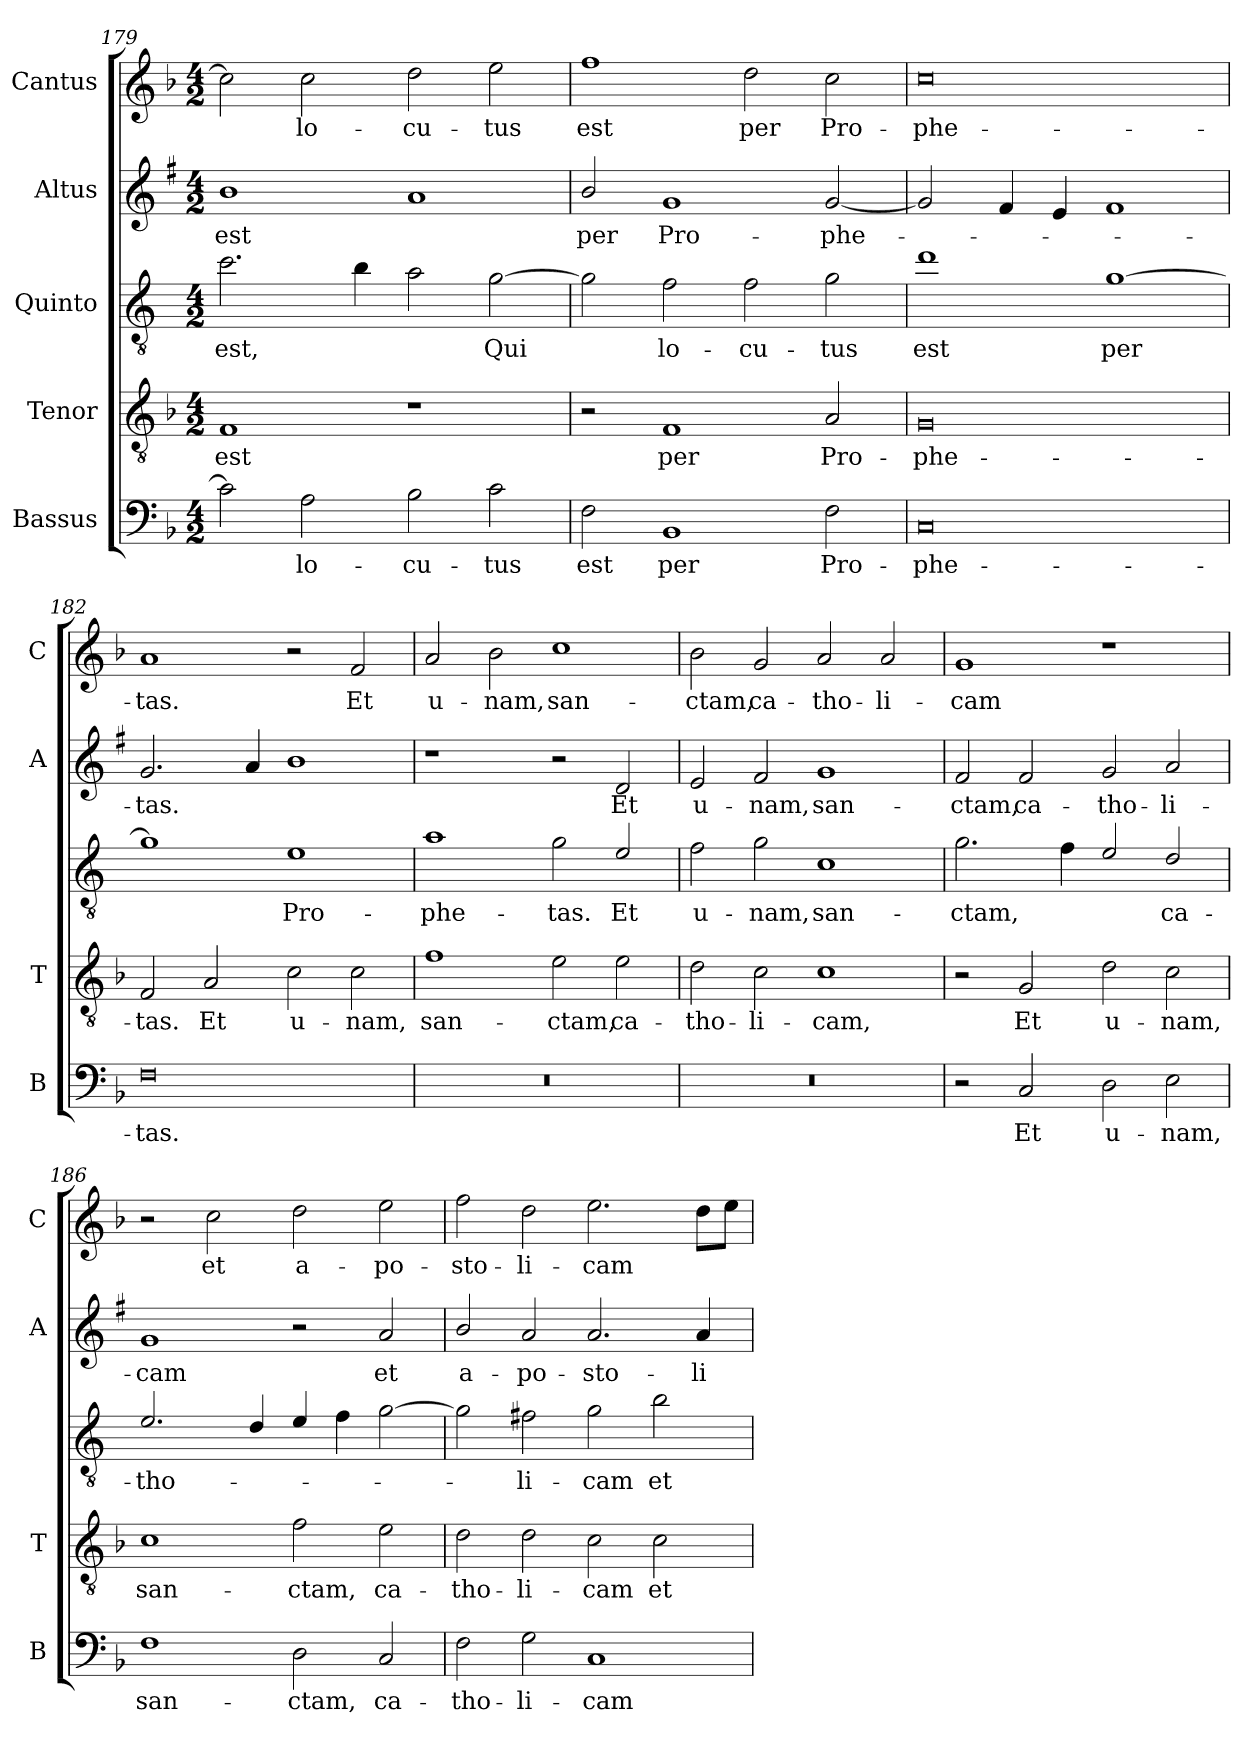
**kern	**text	**kern	**text	**kern	**text	**kern	**text	**kern	**text
*part5	*part5	*part4	*part4	*part3	*part3	*part2	*part2	*part1	*part1
*staff5	*staff5	*staff4	*staff4	*staff3	*staff3	*staff2	*staff2	*staff1	*staff1
*I"Bassus	*	*I"Tenor	*	*I"Quinto	*	*I"Altus	*	*I"Cantus	*
*I'B	*	*I'T	*	*	*	*I'A	*	*I'C	*
*clefF4	*	*clefGv2	*	*clefGv2	*	*clefG2	*	*clefG2	*
*	*	*	*	*ITrd4c7	*	*ITrd1c2	*	*	*
*k[b-]	*	*k[b-]	*	*k[b-]	*	*k[b-]	*	*k[b-]	*
*F:	*	*F:	*	*F:	*	*F:	*	*F:	*
*M4/2	*	*M4/2	*	*M4/2	*	*M4/2	*	*M4/2	*
=179	=179	=179	=179	=179	=179	=179	=179	=179	=179
!	!	!	!LO:LY:b	!	!LO:LY:b	!	!LO:LY:b	!	!
2c\]	.	1F	est	2.f\	est,	1a	est	2cc\]	.
!	!LO:LY:b	!	!	!	!	!	!	!	!LO:LY:b
2A\	lo-	.	.	.	.	.	.	2cc\	lo-
.	.	.	.	4e\	.	.	.	.	.
!	!LO:LY:b	!	!	!	!	!	!	!	!LO:LY:b
2B-\	-cu-	1r	.	2d\	.	1g	.	2dd\	-cu-
!	!LO:LY:b	!	!	!	!LO:LY:b	!	!	!	!LO:LY:b
2c\	-tus	.	.	[2c\	Qui	.	.	2ee\	-tus
!!LO:PB:g=z
=180	=180	=180	=180	=180	=180	=180	=180	=180	=180
!	!LO:LY:b	!	!	!	!	!	!LO:LY:b	!	!LO:LY:b
2F\	est	2r	.	2c\]	.	2a/	per	1ff	est
!	!LO:LY:b	!	!LO:LY:b	!	!LO:LY:b	!	!LO:LY:b	!	!
1BB-	per	1F	per	2B-\	lo-	1f	Pro-	.	.
!	!	!	!	!	!LO:LY:b	!	!	!	!LO:LY:b
.	.	.	.	2B-\	-cu-	.	.	2dd\	per
!	!LO:LY:b	!	!LO:LY:b	!	!LO:LY:b	!	!LO:LY:b	!	!LO:LY:b
2F\	Pro-	2A/	Pro-	2c\	-tus	[2f/	-phe-	2cc\	Pro-
=181	=181	=181	=181	=181	=181	=181	=181	=181	=181
!	!LO:LY:b	!	!LO:LY:b	!	!LO:LY:b	!	!	!	!LO:LY:b
0C	-phe-	0G	-phe-	1g	est	2f/]	.	0cc	-phe-
.	.	.	.	.	.	4e/	.	.	.
.	.	.	.	.	.	4d/	.	.	.
!	!	!	!	!	!LO:LY:b	!	!	!	!
.	.	.	.	[1c	per	1e	.	.	.
=182	=182	=182	=182	=182	=182	=182	=182	=182	=182
!	!LO:LY:b	!	!LO:LY:b	!	!	!	!LO:LY:b	!	!LO:LY:b
0F	-tas.	2F/	-tas.	1c]	.	2.f/	-tas.	1a	-tas.
!	!	!	!LO:LY:b	!	!	!	!	!	!
.	.	2A/	Et	.	.	.	.	.	.
.	.	.	.	.	.	4g/	.	.	.
!	!	!	!LO:LY:b	!	!LO:LY:b	!	!	!	!
.	.	2c\	u-	1A	Pro-	1a	.	2r	.
!	!	!	!LO:LY:b	!	!	!	!	!	!LO:LY:b
.	.	2c\	-nam,	.	.	.	.	2f/	Et
=183	=183	=183	=183	=183	=183	=183	=183	=183	=183
!	!	!	!LO:LY:b	!	!LO:LY:b	!	!	!	!LO:LY:b
0r	.	1f	san-	1d	-phe-	1r	.	2a/	u-
!	!	!	!	!	!	!	!	!	!LO:LY:b
.	.	.	.	.	.	.	.	2b-\	-nam,
!	!	!	!LO:LY:b	!	!LO:LY:b	!	!	!	!LO:LY:b
.	.	2e\	-ctam,	2c\	-tas.	2r	.	1cc	san-
!	!	!	!LO:LY:b	!	!LO:LY:b	!	!LO:LY:b	!	!
.	.	2e\	ca-	2A/	Et	2c/	Et	.	.
=184	=184	=184	=184	=184	=184	=184	=184	=184	=184
!	!	!	!LO:LY:b	!	!LO:LY:b	!	!LO:LY:b	!	!LO:LY:b
0r	.	2d\	-tho-	2B-\	u-	2d/	u-	2b-\	-ctam,
!	!	!	!LO:LY:b	!	!LO:LY:b	!	!LO:LY:b	!	!LO:LY:b
.	.	2c\	-li-	2c\	-nam,	2e/	-nam,	2g/	ca-
!	!	!	!LO:LY:b	!	!LO:LY:b	!	!LO:LY:b	!	!LO:LY:b
.	.	1c	-cam,	1F	san-	1f	san-	2a/	-tho-
!	!	!	!	!	!	!	!	!	!LO:LY:b
.	.	.	.	.	.	.	.	2a/	-li-
=185	=185	=185	=185	=185	=185	=185	=185	=185	=185
!	!	!	!	!	!LO:LY:b	!	!LO:LY:b	!	!LO:LY:b
2r	.	2r	.	2.c\	-ctam,	2e/	-ctam,	1g	-cam
!	!LO:LY:b	!	!LO:LY:b	!	!	!	!LO:LY:b	!	!
2C/	Et	2G/	Et	.	.	2e/	ca-	.	.
.	.	.	.	4B-\	.	.	.	.	.
!	!LO:LY:b	!	!LO:LY:b	!	!	!	!LO:LY:b	!	!
2D\	u-	2d\	u-	2A/	.	2f/	-tho-	1r	.
!	!LO:LY:b	!	!LO:LY:b	!	!LO:LY:b	!	!LO:LY:b	!	!
2E\	-nam,	2c\	-nam,	2G/	ca-	2g/	-li-	.	.
!!LO:LB:g=z
=186	=186	=186	=186	=186	=186	=186	=186	=186	=186
!	!LO:LY:b	!	!LO:LY:b	!	!LO:LY:b	!	!LO:LY:b	!	!
1F	san-	1c	san-	2.A/	-tho-	1f	-cam	2r	.
!	!	!	!	!	!	!	!	!	!LO:LY:b
.	.	.	.	.	.	.	.	2cc\	et
.	.	.	.	4G/	.	.	.	.	.
!	!LO:LY:b	!	!LO:LY:b	!	!	!	!	!	!LO:LY:b
2D\	-ctam,	2f\	-ctam,	4A/	.	2r	.	2dd\	a-
.	.	.	.	4B-\	.	.	.	.	.
!	!LO:LY:b	!	!LO:LY:b	!	!	!	!LO:LY:b	!	!LO:LY:b
2C/	ca-	2e\	ca-	[2c\	.	2g/	et	2ee\	-po-
=187	=187	=187	=187	=187	=187	=187	=187	=187	=187
!	!LO:LY:b	!	!LO:LY:b	!	!	!	!LO:LY:b	!	!LO:LY:b
2F\	-tho-	2d\	-tho-	2c\]	.	2a/	a-	2ff\	-sto-
!	!LO:LY:b	!	!LO:LY:b	!	!LO:LY:b	!	!LO:LY:b	!	!LO:LY:b
2G\	-li-	2d\	-li-	2Bn\	-li-	2g/	-po-	2dd\	-li-
!	!LO:LY:b	!	!LO:LY:b	!	!LO:LY:b	!	!LO:LY:b	!	!LO:LY:b
1C	-cam	2c\	-cam	2c\	-cam	2.g/	-sto-	2.ee\	-cam
!	!	!	!LO:LY:b	!	!LO:LY:b	!	!	!	!
.	.	2c\	et	2e\	et	.	.	.	.
!	!	!	!	!	!	!	!LO:LY:b	!	!
.	.	.	.	.	.	4g/	-li-	8dd\L	.
.	.	.	.	.	.	.	.	8ee\J	.
=	=	=	=	=	=	=	=	=	=
*-	*-	*-	*-	*-	*-	*-	*-	*-	*-
